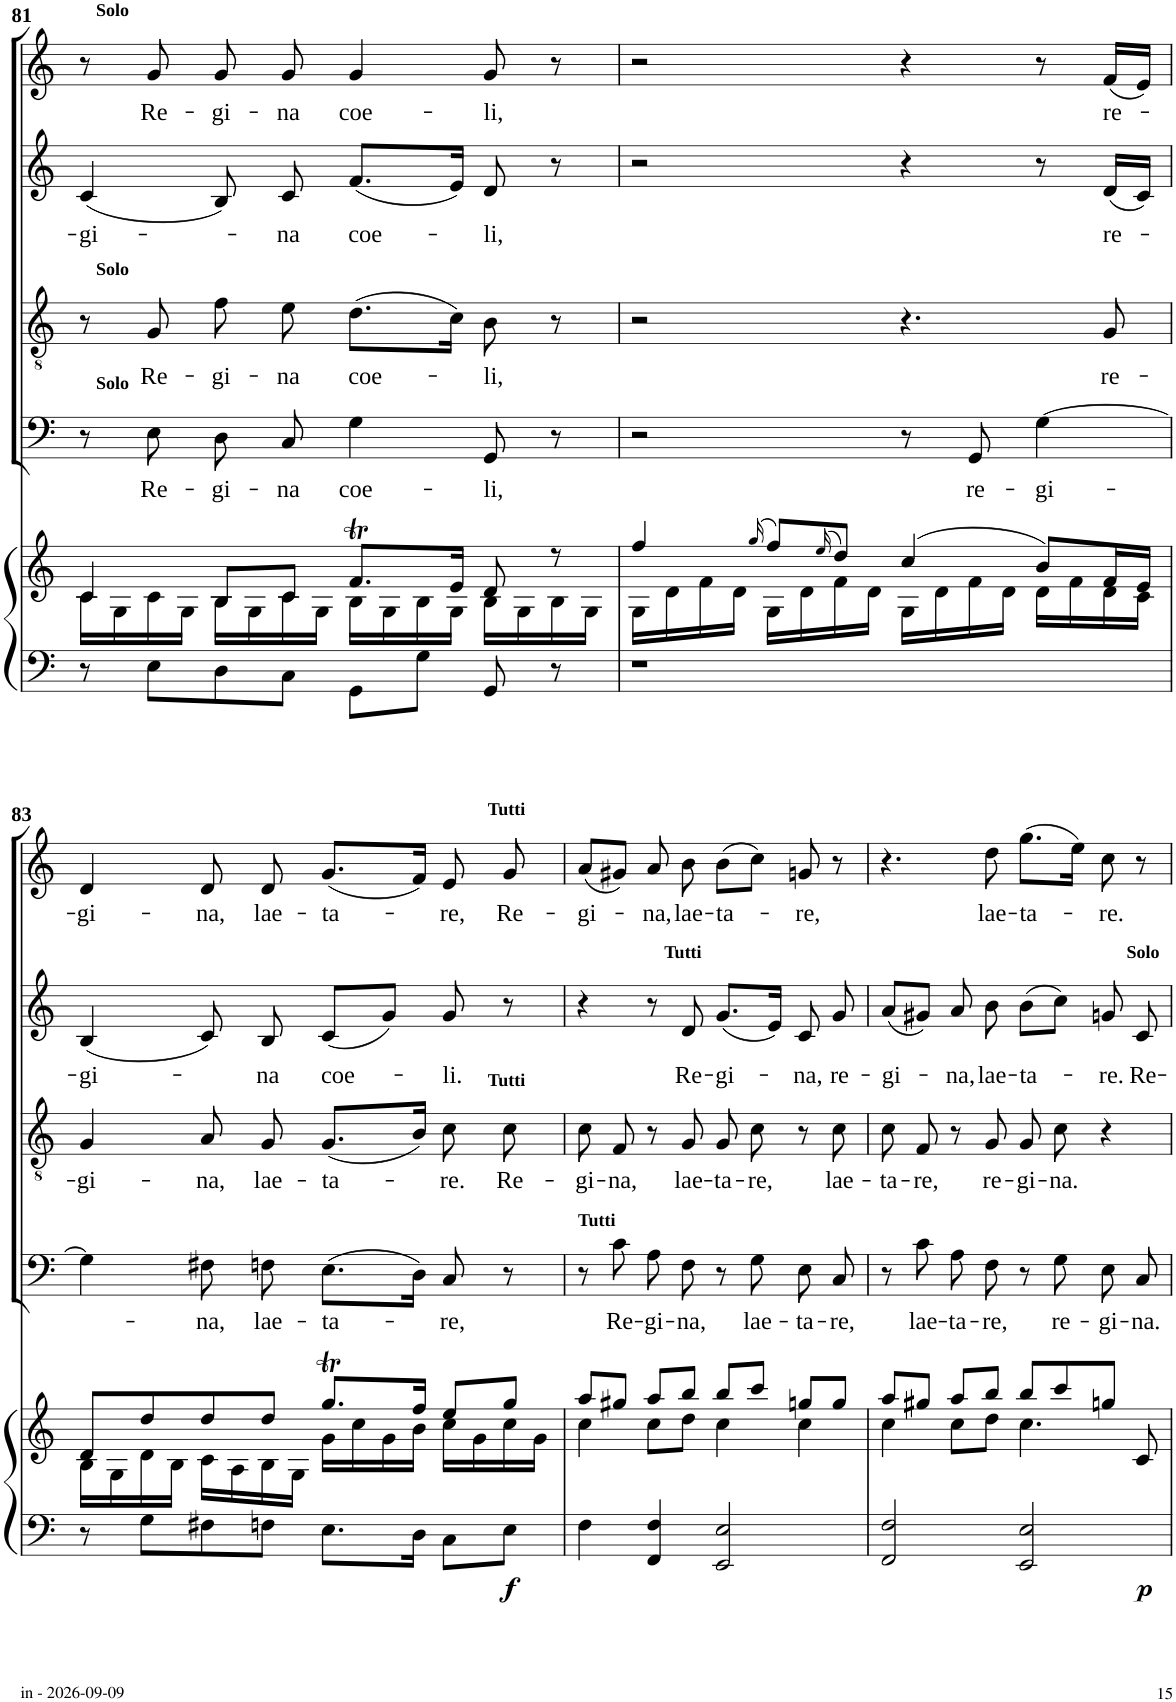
**kern	**kern	**dynam	**kern	**text	**kern	**text	**kern	**text	**kern	**text
*part5	*part5	*part5	*part4	*part4	*part3	*part3	*part2	*part2	*part1	*part1
*staff6	*staff5	*staff5/6	*staff4	*staff4	*staff3	*staff3	*staff2	*staff2	*staff1	*staff1
*I"Piano	*	*	*I"Bass	*	*I"Tenor	*	*I"Alto	*	*I"Soprano	*
*I'Pno	*	*	*	*	*	*	*	*	*	*
!!LO:PB:g=z
*clefF4	*clefG2	*	*clefF4	*	*clefGv2	*	*clefG2	*	*clefG2	*
*k[]	*k[]	*	*k[]	*	*k[]	*	*k[]	*	*k[]	*
*M4/4	*M4/4	*	*M4/4	*	*M4/4	*	*M4/4	*	*M4/4	*
*met(c)	*met(c)	*	*met(c)	*	*met(c)	*	*met(c)	*	*met(c)	*
=81	=81	=81	=81	=81	=81	=81	=81	=81	=81	=81
*	*^	*	*	*	*	*	*	*	*	*
!	!	!	!	!	!	!	!	!	!LO:LY:b	!	!
*	*	*	*	*^	*	*^	*	*	*	*^	*
8r	4c/	16c\LL	.	8r	32ryy	.	8r	32ryy	.	(4c/	-gi-	8r	32ryy	.
!	!	!	!	!	!	!	!	!	!	!	!	!	!LO:TX:a:B:t=Solo	!
!	!	!	!	!	!	!	!	!LO:TX:a:B:t=Solo	!	!	!	!	!	!
!	!	!	!	!	!LO:TX:a:B:t=Solo	!	!	!	!	!	!	!	!	!
.	.	.	.	.	2ryy	.	.	2ryy	.	.	.	.	2ryy	.
.	.	16G\	.	.	.	.	.	.	.	.	.	.	.	.
!	!	!	!	!	!	!LO:LY:b	!	!	!LO:LY:b	!	!	!	!	!LO:LY:b
8E\L	.	16c\	.	8E\	.	Re-	8G/	.	Re-	.	.	8g/	.	Re-
.	.	16G\JJ	.	.	.	.	.	.	.	.	.	.	.	.
!	!	!	!	!	!	!LO:LY:b	!	!	!LO:LY:b	!	!	!	!	!LO:LY:b
8D\	8B/L	16B\LL	.	8D\	.	-gi-	8f\	.	-gi-	8B/)	.	8g/	.	-gi-
.	.	16G\	.	.	.	.	.	.	.	.	.	.	.	.
!	!	!	!	!	!	!LO:LY:b	!	!	!LO:LY:b	!	!LO:LY:b	!	!	!LO:LY:b
8C\J	8c/J	16c\	.	8C/	.	-na	8e\	.	-na	8c/	-na	8g/	.	-na
.	.	16G\JJ	.	.	.	.	.	.	.	.	.	.	.	.
!	!	!	!	!	!	!LO:LY:b	!	!	!LO:LY:b	!	!LO:LY:b	!	!	!LO:LY:b
8GG\L	8.fT/L	16B\LL	.	4G\	.	coe-	(8.d\L	.	coe-	(8.f/L	coe-	4g/	.	coe-
.	.	.	.	.	4...ryy	.	.	4...ryy	.	.	.	.	4...ryy	.
.	.	16G\	.	.	.	.	.	.	.	.	.	.	.	.
8G\J	.	16B\	.	.	.	.	.	.	.	.	.	.	.	.
.	16e/Jk	16G\JJ	.	.	.	.	16c\Jk)	.	.	16e/Jk)	.	.	.	.
!	!	!	!	!	!	!LO:LY:b	!	!	!LO:LY:b	!	!LO:LY:b	!	!	!LO:LY:b
8GG/	8d/	16B\LL	.	8GG/	.	-li,	8B\	.	-li,	8d/	-li,	8g/	.	-li,
.	.	16G\	.	.	.	.	.	.	.	.	.	.	.	.
8r	8r	16B\	.	8r	.	.	8r	.	.	8r	.	8r	.	.
.	.	16G\JJ	.	.	.	.	.	.	.	.	.	.	.	.
*	*	*	*	*v	*v	*	*	*	*	*	*	*v	*v	*
*	*	*	*	*	*	*v	*v	*	*	*	*	*
=82	=82	=82	=82	=82	=82	=82	=82	=82	=82	=82	=82
1r	4ff/	16G\LL	.	2r	.	2r	.	2r	.	2r	.
.	.	16d\	.	.	.	.	.	.	.	.	.
.	.	16f\	.	.	.	.	.	.	.	.	.
.	.	16d\JJ	.	.	.	.	.	.	.	.	.
.	(16qgg/	.	.	.	.	.	.	.	.	.	.
.	8ff/L)	16G\LL	.	.	.	.	.	.	.	.	.
.	.	16d\	.	.	.	.	.	.	.	.	.
.	(16qee/	.	.	.	.	.	.	.	.	.	.
.	8dd/J)	16f\	.	.	.	.	.	.	.	.	.
.	.	16d\JJ	.	.	.	.	.	.	.	.	.
.	(4cc/	16G\LL	.	8r	.	4.r	.	4r	.	4r	.
.	.	16d\	.	.	.	.	.	.	.	.	.
!	!	!	!	!	!LO:LY:b	!	!	!	!	!	!
.	.	16f\	.	8GG/	re-	.	.	.	.	.	.
.	.	16d\JJ	.	.	.	.	.	.	.	.	.
!	!	!	!	!	!LO:LY:b	!	!	!	!	!	!
.	8b/L)	16d\LL	.	[4G\	-gi-	.	.	8r	.	8r	.
.	.	16f\	.	.	.	.	.	.	.	.	.
!	!	!	!	!	!	!	!LO:LY:b	!	!LO:LY:b	!	!LO:LY:b
.	16f/L	16d\	.	.	.	8G/	re-	(16d/LL	re-	(16f/LL	re-
.	16e/JJ	16c\JJ	.	.	.	.	.	16c/JJ)	.	16e/JJ)	.
!!LO:LB:g=z
=83	=83	=83	=83	=83	=83	=83	=83	=83	=83	=83	=83
!	!	!	!	!	!	!	!LO:LY:b	!	!LO:LY:b	!	!LO:LY:b
*	*	*	*	*	*	*^	*	*	*	*^	*
8r	8d/L	16B\LL	.	4G\]	.	4G/	2ryy	-gi-	(4B/	-gi-	4d/	2ryy	-gi-
.	.	16G\	.	.	.	.	.	.	.	.	.	.	.
8G\L	8dd/	16d\	.	.	.	.	.	.	.	.	.	.	.
.	.	16B\JJ	.	.	.	.	.	.	.	.	.	.	.
!	!	!	!	!	!LO:LY:b	!	!	!LO:LY:b	!	!	!	!	!LO:LY:b
8F#X\	8dd/	16c\LL	.	8F#X\	-na,	8A/	.	-na,	8c/)	.	8d/	.	-na,
.	.	16A\	.	.	.	.	.	.	.	.	.	.	.
!	!	!	!	!	!LO:LY:b	!	!	!LO:LY:b	!	!LO:LY:b	!	!	!LO:LY:b
8Fn\J	8dd/J	16B\	.	8Fn\	lae-	8G/	.	lae-	8B/	-na	8d/	.	lae-
.	.	16G\JJ	.	.	.	.	.	.	.	.	.	.	.
!	!	!	!	!	!LO:LY:b	!	!	!LO:LY:b	!	!LO:LY:b	!	!	!LO:LY:b
8.E\L	8.ggT/L	16g\LL	.	(8.E\L	-ta-	(8.G/L	4ryy	-ta-	(8c/L	coe-	(8.g/L	4ryy	-ta-
.	.	16cc\	.	.	.	.	.	.	.	.	.	.	.
.	.	16g\	.	.	.	.	.	.	8g/J)	.	.	.	.
16D\Jk	16ff/Jk	16b\JJ	.	16D\Jk)	.	16B/Jk)	.	.	.	.	16f/Jk)	.	.
!	!	!	!	!	!LO:LY:b	!	!	!LO:LY:b	!	!LO:LY:b	!	!	!LO:LY:b
8C\L	8ee/L	16cc\LL	.	8C/	-re,	8c\	16.ryy	-re.	8g/	-li.	8e/	16.ryy	-re,
.	.	16g\	.	.	.	.	.	.	.	.	.	.	.
!	!	!	!	!	!	!	!	!	!	!	!	!LO:TX:a:B:t=Tutti	!
!	!	!	!	!	!	!	!LO:TX:a:B:t=Tutti	!	!	!	!	!	!
.	.	.	.	.	.	.	8ryy	.	.	.	.	8ryy	.
!	!	!	!LO:DY:b=2	!	!	!	!	!LO:LY:b	!	!	!	!	!LO:LY:b
8E\J	8gg/J	16cc\	f	8r	.	8c\	.	Re-	8r	.	8g/	.	Re-
.	.	16g\JJ	.	.	.	.	.	.	.	.	.	.	.
.	.	.	.	.	.	.	32ryy	.	.	.	.	32ryy	.
=84	=84	=84	=84	=84	=84	=84	=84	=84	=84	=84	=84	=84	=84
!	!	!	!	!LO:TX:a:B:t=Tutti	!	!	!	!	!	!	!	!	!
!	!	!	!	!	!	!	!	!LO:LY:b	!	!	!	!	!LO:LY:b
*	*	*	*	*	*	*v	*v	*	*^	*	*v	*v	*
4F\	8aa/L	4cc\	.	8r	.	8c\	-gi-	4r	4ryy	.	(8a/L	-gi-
!	!	!	!	!	!LO:LY:b	!	!LO:LY:b	!	!	!	!	!
.	8gg#X/J	.	.	8c\	Re-	8F/	-na,	.	.	.	8g#X/J)	.
!	!	!	!	!	!LO:LY:b	!	!	!	!	!	!	!LO:LY:b
4FF/ 4F/	8aa/L	8cc\L	.	8A\	-gi-	8r	.	8r	16ryy	.	8a/	-na,
!	!	!	!	!	!	!	!	!	!LO:TX:a:B:t=Tutti	!	!	!
.	.	.	.	.	.	.	.	.	2ryy	.	.	.
!	!	!	!	!	!LO:LY:b	!	!LO:LY:b	!	!	!LO:LY:b	!	!LO:LY:b
.	8bb/J	8dd\J	.	8F\	-na,	8G/	lae-	8d/	.	Re-	8b\	lae-
!	!	!	!	!	!	!	!LO:LY:b	!	!	!LO:LY:b	!	!LO:LY:b
2EE/ 2E/	8bb/L	4cc\	.	8r	.	8G/	-ta-	(8.g/L	.	-gi-	(8b\L	-ta-
!	!	!	!	!	!LO:LY:b	!	!LO:LY:b	!	!	!	!	!
.	8ccc/J	.	.	8G\	lae-	8c\	-re,	.	.	.	8cc\J)	.
.	.	.	.	.	.	.	.	16e/Jk)	.	.	.	.
!	!	!	!	!	!LO:LY:b	!	!	!	!	!LO:LY:b	!	!LO:LY:b
.	8ggn/L	4cc\	.	8E\	-ta-	8r	.	8c/	.	-na,	8gn/	-re,
.	.	.	.	.	.	.	.	.	8.ryy	.	.	.
!	!	!	!	!	!LO:LY:b	!	!LO:LY:b	!	!	!LO:LY:b	!	!
.	8gg/J	.	.	8C/	-re,	8c\	lae-	8g/	.	re-	8r	.
=85	=85	=85	=85	=85	=85	=85	=85	=85	=85	=85	=85	=85
!	!	!	!	!	!	!	!LO:LY:b	!	!	!LO:LY:b	!	!
2FF/ 2F/	8aa/L	4cc\	.	8r	.	8c\	-ta-	(8a/L	2ryy	­gi-	4.r	.
!	!	!	!	!	!LO:LY:b	!	!LO:LY:b	!	!	!	!	!
.	8gg#X/J	.	.	8c\	lae-	8F/	-re,	8g#X/J)	.	.	.	.
!	!	!	!	!	!LO:LY:b	!	!	!	!	!LO:LY:b	!	!
.	8aa/L	8cc\L	.	8A\	-ta-	8r	.	8a/	.	-na,	.	.
!	!	!	!	!	!LO:LY:b	!	!LO:LY:b	!	!	!LO:LY:b	!	!LO:LY:b
.	8bb/J	8dd\J	.	8F\	-re,	8G/	re-	8b\	.	lae-	8dd\	lae-
!	!	!	!	!	!	!	!LO:LY:b	!	!	!LO:LY:b	!	!LO:LY:b
2EE/ 2E/	8bb/L	4.cc\	.	8r	.	8G/	-gi-	(8b\L	4ryy	-ta-	(8.gg\L	-ta-
!	!	!	!	!	!LO:LY:b	!	!LO:LY:b	!	!	!	!	!
.	8ccc/	.	.	8G\	re-	8c\	-na.	8cc\J)	.	.	.	.
.	.	.	.	.	.	.	.	.	.	.	16ee\Jk)	.
!	!	!	!	!	!LO:LY:b	!	!	!	!	!LO:LY:b	!	!LO:LY:b
.	8ggn/J	.	.	8E\	-gi-	4r	.	8gn/	16.ryy	-re.	8cc\	-re.
!	!	!	!	!	!	!	!	!	!LO:TX:a:B:t=Solo	!	!	!
.	.	.	.	.	.	.	.	.	8ryy	.	.	.
!	!	!	!LO:DY:b	!	!LO:LY:b	!	!	!	!	!LO:LY:b	!	!
.	8ryy	8c/	p	8C/	-na.	.	.	8c/	.	Re-	8r	.
.	.	.	.	.	.	.	.	.	32ryy	.	.	.
*	*v	*v	*	*	*	*	*	*v	*v	*	*	*
=	=	=	=	=	=	=	=	=	=	=
*-	*-	*-	*-	*-	*-	*-	*-	*-	*-	*-
